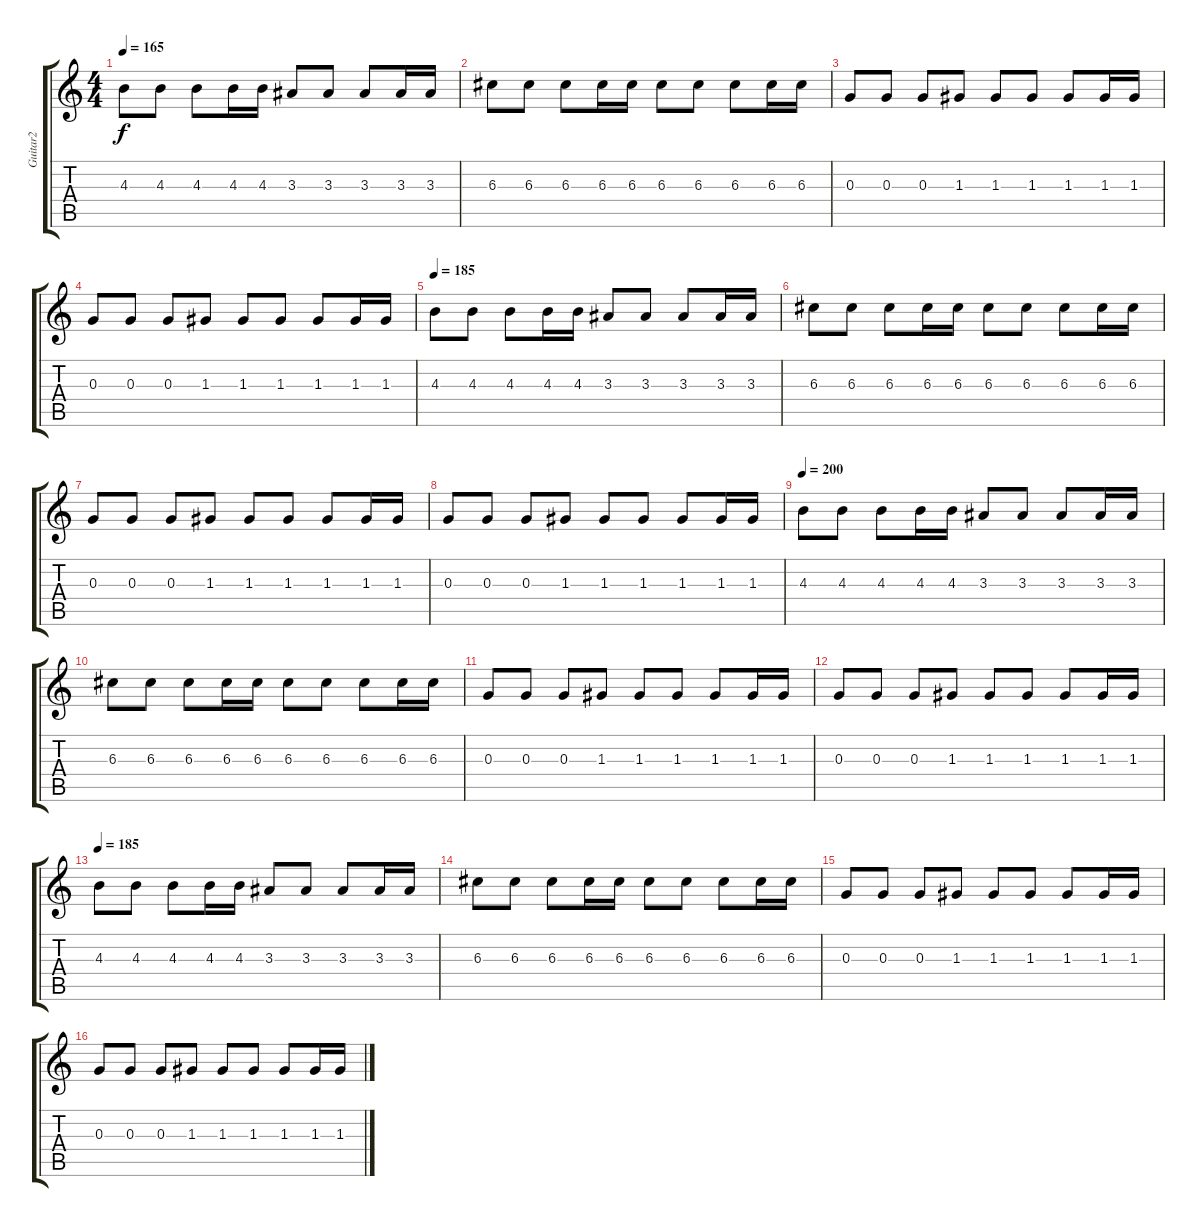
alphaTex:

\track ("Guitar2" "Guitar2") {instrument electricguitarjazz}
\staff {score tabs}
\tuning (E4 B3 G3 D3 A2 E2) {hide}
\ts (4 4)
\tempo 145
\tempo 165
\clef g2
\ks c
4.3.8{dy f} 4.3.8 4.3.8 4.3.16 4.3.16 3.3.8 3.3.8 3.3.8 3.3.16 3.3.16 |
6.3.8 6.3.8 6.3.8 6.3.16 6.3.16 6.3.8 6.3.8 6.3.8 6.3.16 6.3.16 |
0.3.8 0.3.8 0.3.8 1.3.8 1.3.8 1.3.8 1.3.8 1.3.16 1.3.16 |
0.3.8 0.3.8 0.3.8 1.3.8 1.3.8 1.3.8 1.3.8 1.3.16 1.3.16 |
\tempo 185
4.3.8{instrument distortionguitar} 4.3.8 4.3.8 4.3.16 4.3.16 3.3.8 3.3.8 3.3.8 3.3.16 3.3.16 |
6.3.8 6.3.8 6.3.8 6.3.16 6.3.16 6.3.8 6.3.8 6.3.8 6.3.16 6.3.16 |
0.3.8 0.3.8 0.3.8 1.3.8 1.3.8 1.3.8 1.3.8 1.3.16 1.3.16 |
0.3.8 0.3.8 0.3.8 1.3.8 1.3.8 1.3.8 1.3.8 1.3.16 1.3.16 |
\tempo 200
4.3.8 4.3.8 4.3.8 4.3.16 4.3.16 3.3.8 3.3.8 3.3.8 3.3.16 3.3.16 |
6.3.8 6.3.8 6.3.8 6.3.16 6.3.16 6.3.8 6.3.8 6.3.8 6.3.16 6.3.16 |
0.3.8 0.3.8 0.3.8 1.3.8 1.3.8 1.3.8 1.3.8 1.3.16 1.3.16 |
0.3.8 0.3.8 0.3.8 1.3.8 1.3.8 1.3.8 1.3.8 1.3.16 1.3.16 |
\tempo 185
4.3.8 4.3.8 4.3.8 4.3.16 4.3.16 3.3.8 3.3.8 3.3.8 3.3.16 3.3.16 |
6.3.8 6.3.8 6.3.8 6.3.16 6.3.16 6.3.8 6.3.8 6.3.8 6.3.16 6.3.16 |
0.3.8 0.3.8 0.3.8 1.3.8 1.3.8 1.3.8 1.3.8 1.3.16 1.3.16 |
0.3.8 0.3.8 0.3.8 1.3.8 1.3.8 1.3.8 1.3.8 1.3.16 1.3.16
